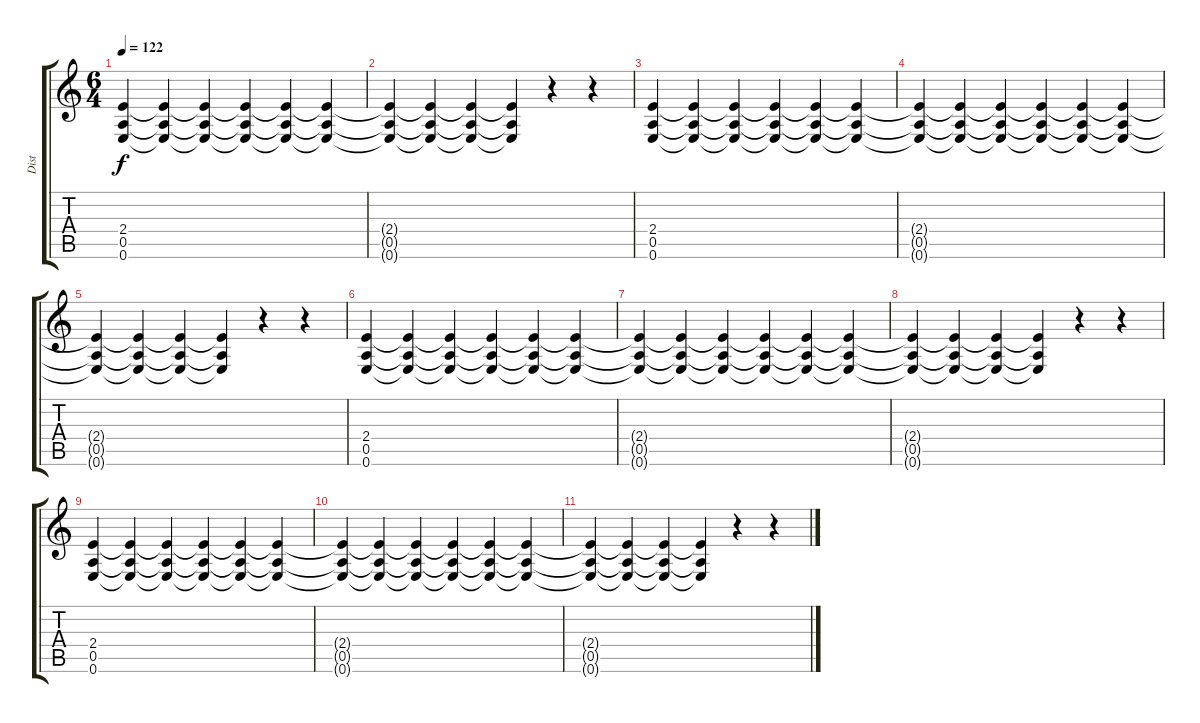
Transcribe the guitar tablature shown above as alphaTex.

\track ("Dist" "Dist") {instrument distortionguitar}
\staff {score tabs}
\tuning (E4 B3 G3 D3 A2 E2) {hide}
\ts (6 4)
\tempo 122
\clef g2
\ks c
(2.4{t} 0.5{t} 0.6{t}).4{dy f volume 9 balance 0} (2.4{t} 0.5{t} 0.6{t}).4{volume 8 balance 16} (2.4{t} 0.5{t} 0.6{t}).4{volume 8 balance 0} (2.4{t} 0.5{t} 0.6{t}).4{volume 6 balance 16} (2.4{t} 0.5{t} 0.6{t}).4{volume 5 balance 0} (2.4{t} 0.5{t} 0.6{t}).4{volume 5 balance 16} |
(2.4{t} 0.5{t} 0.6{t}).4{volume 4 balance 0} (2.4{t} 0.5{t} 0.6{t}).4{volume 3 balance 16} (2.4{t} 0.5{t} 0.6{t}).4{volume 2 balance 0} (2.4{t} 0.5{t} 0.6{t}).4{volume 1 balance 16} r.4 r.4 |
(2.4 0.5 0.6).4{volume 13 balance 8} (2.4{t} 0.5{t} 0.6{t}).4{volume 12 balance 16} (2.4{t} 0.5{t} 0.6{t}).4{volume 11 balance 0} (2.4{t} 0.5{t} 0.6{t}).4{volume 11 balance 16} (2.4{t} 0.5{t} 0.6{t}).4{volume 10 balance 0} (2.4{t} 0.5{t} 0.6{t}).4{volume 10 balance 16} |
(2.4{t} 0.5{t} 0.6{t}).4{volume 9 balance 0} (2.4{t} 0.5{t} 0.6{t}).4{volume 8 balance 16} (2.4{t} 0.5{t} 0.6{t}).4{volume 8 balance 0} (2.4{t} 0.5{t} 0.6{t}).4{volume 6 balance 16} (2.4{t} 0.5{t} 0.6{t}).4{volume 5 balance 0} (2.4{t} 0.5{t} 0.6{t}).4{volume 5 balance 16} |
(2.4{t} 0.5{t} 0.6{t}).4{volume 4 balance 0} (2.4{t} 0.5{t} 0.6{t}).4{volume 3 balance 16} (2.4{t} 0.5{t} 0.6{t}).4{volume 2 balance 0} (2.4{t} 0.5{t} 0.6{t}).4{volume 1 balance 16} r.4 r.4 |
(2.4 0.5 0.6).4{volume 13 balance 8} (2.4{t} 0.5{t} 0.6{t}).4{volume 12 balance 16} (2.4{t} 0.5{t} 0.6{t}).4{volume 11 balance 0} (2.4{t} 0.5{t} 0.6{t}).4{volume 11 balance 16} (2.4{t} 0.5{t} 0.6{t}).4{volume 10 balance 0} (2.4{t} 0.5{t} 0.6{t}).4{volume 10 balance 16} |
(2.4{t} 0.5{t} 0.6{t}).4{volume 9 balance 0} (2.4{t} 0.5{t} 0.6{t}).4{volume 8 balance 16} (2.4{t} 0.5{t} 0.6{t}).4{volume 8 balance 0} (2.4{t} 0.5{t} 0.6{t}).4{volume 6 balance 16} (2.4{t} 0.5{t} 0.6{t}).4{volume 5 balance 0} (2.4{t} 0.5{t} 0.6{t}).4{volume 5 balance 16} |
(2.4{t} 0.5{t} 0.6{t}).4{volume 4 balance 0} (2.4{t} 0.5{t} 0.6{t}).4{volume 3 balance 16} (2.4{t} 0.5{t} 0.6{t}).4{volume 2 balance 0} (2.4{t} 0.5{t} 0.6{t}).4{volume 1 balance 16} r.4 r.4 |
(2.4 0.5 0.6).4{volume 13 balance 8} (2.4{t} 0.5{t} 0.6{t}).4{volume 12 balance 16} (2.4{t} 0.5{t} 0.6{t}).4{volume 11 balance 0} (2.4{t} 0.5{t} 0.6{t}).4{volume 11 balance 16} (2.4{t} 0.5{t} 0.6{t}).4{volume 10 balance 0} (2.4{t} 0.5{t} 0.6{t}).4{volume 10 balance 16} |
(2.4{t} 0.5{t} 0.6{t}).4{volume 9 balance 0} (2.4{t} 0.5{t} 0.6{t}).4{volume 8 balance 16} (2.4{t} 0.5{t} 0.6{t}).4{volume 8 balance 0} (2.4{t} 0.5{t} 0.6{t}).4{volume 6 balance 16} (2.4{t} 0.5{t} 0.6{t}).4{volume 5 balance 0} (2.4{t} 0.5{t} 0.6{t}).4{volume 5 balance 16} |
(2.4{t} 0.5{t} 0.6{t}).4{volume 4 balance 0} (2.4{t} 0.5{t} 0.6{t}).4{volume 3 balance 16} (2.4{t} 0.5{t} 0.6{t}).4{volume 2 balance 0} (2.4{t} 0.5{t} 0.6{t}).4{volume 1 balance 16} r.4 r.4
